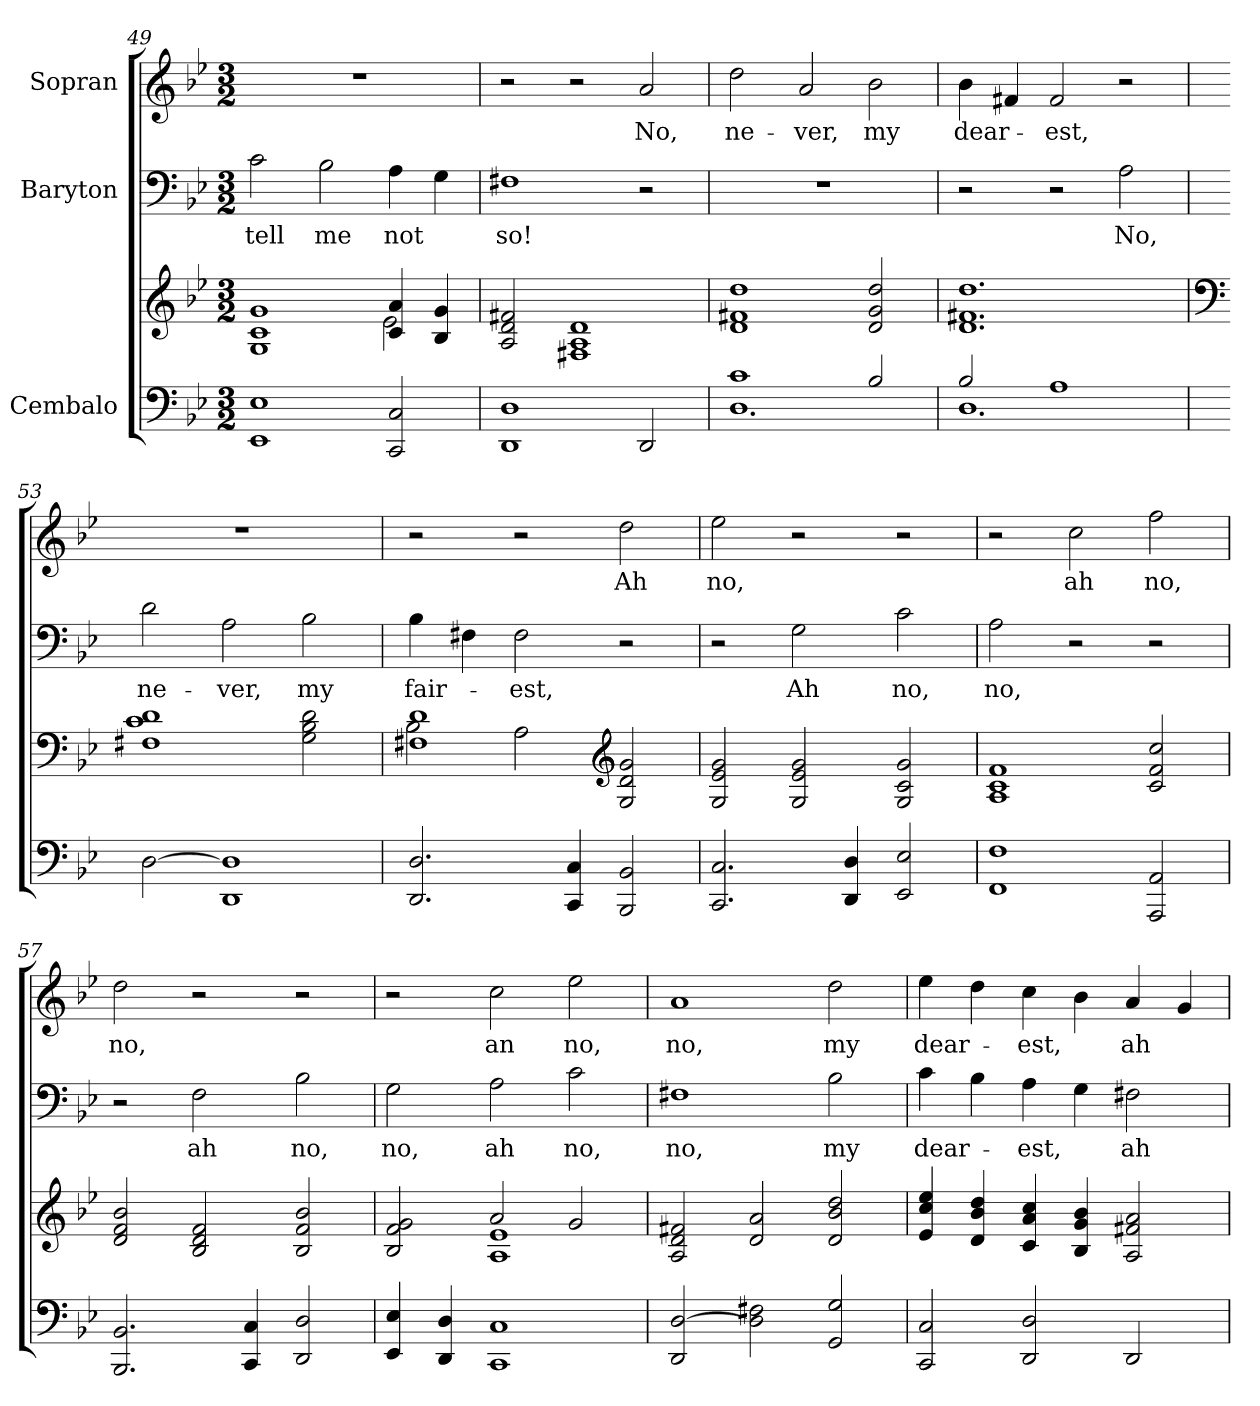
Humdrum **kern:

**kern	**kern	**kern	**text	**kern	**text
*part3	*part3	*part2	*part2	*part1	*part1
*staff4	*staff3	*staff2	*staff2	*staff1	*staff1
*I"Cembalo	*	*I"Baryton	*	*I"Sopran	*
*clefF4	*clefG2	*clefF4	*	*clefG2	*
*k[b-e-]	*k[b-e-]	*k[b-e-]	*	*k[b-e-]	*
*M3/2	*M3/2	*M3/2	*	*M3/2	*
=49	=49	=49	=49	=49	=49
*	*^	*	*	*	*
!	!	!	!	!LO:LY:b	!	!
1EE- 1E-	1G 1c 1g	1ryy	2c\	tell	1.r	.
!	!	!	!	!LO:LY:b	!	!
.	.	.	2B-\	me	.	.
!	!	!	!	!LO:LY:b	!	!
2CC/ 2C/	4c/ 4a/	2e-\	4A\	not	.	.
.	4B-/ 4g/	.	4G\	.	.	.
*	*v	*v	*	*	*	*
=50	=50	=50	=50	=50	=50
!	!	!	!LO:LY:b	!	!
1DD 1D	2A/ 2d/ 2f#X/	1F#X	so!	2r	.
.	1F#X 1A 1d	.	.	2r	.
!	!	!	!	!	!LO:LY:b
2DD/	.	2r	.	2a/	No,
=51	=51	=51	=51	=51	=51
*^	*	*	*	*	*
!	!	!	!	!	!	!LO:LY:b
1c	1.D	1d 1f#X 1dd	1.r	.	2dd\	ne-
!	!	!	!	!	!	!LO:LY:b
.	.	.	.	.	2a/	-ver,
!	!	!	!	!	!	!LO:LY:b
2B-/	.	2d/ 2g/ 2dd/	.	.	2b-\	my
!!LO:LB:g=z
=52	=52	=52	=52	=52	=52	=52
!	!	!	!	!	!	!LO:LY:b
2B-/	1.D	1.d 1.f#X 1.dd	2r	.	4b-\	dear-
.	.	.	.	.	4f#X/	.
!	!	!	!	!	!	!LO:LY:b
1A	.	.	2r	.	2f#/	-est,
!	!	!	!	!LO:LY:b	!	!
.	.	.	2A\	No,	2r	.
*v	*v	*	*	*	*	*
=53	=53	=53	=53	=53	=53
*	*clefF4	*	*	*	*
!	!	!	!LO:LY:b	!	!
[2D\	1F#X 1c 1d	2d\	ne-	1.r	.
!	!	!	!LO:LY:b	!	!
1DD 1D]	.	2A\	-ver,	.	.
!	!	!	!LO:LY:b	!	!
.	2G\ 2B-\ 2d\	2B-\	my	.	.
=54	=54	=54	=54	=54	=54
*	*^	*	*	*	*
!	!	!	!	!LO:LY:b	!	!
2.DD/ 2.D/	1F#X 1d	2B-\	4B-\	fair-	2r	.
.	.	.	4F#X\	.	.	.
!	!	!	!	!LO:LY:b	!	!
.	.	2A\	2F#\	-est,	2r	.
4CC/ 4C/	.	.	.	.	.	.
*	*clefG2	*	*	*	*	*
!	!	!	!	!	!	!LO:LY:b
2BBB-/ 2BB-/	2G/ 2d/ 2g/	2ryy	2r	.	2dd\	Ah
=55	=55	=55	=55	=55	=55	=55
!	!	!	!	!	!	!LO:LY:b
*	*v	*v	*	*	*	*
2.CC/ 2.C/	2G/ 2e-/ 2g/	2r	.	2ee-\	no,
!	!	!	!LO:LY:b	!	!
.	2G/ 2e-/ 2g/	2G\	Ah	2r	.
4DD/ 4D/	.	.	.	.	.
!	!	!	!LO:LY:b	!	!
2EE-/ 2E-/	2G/ 2c/ 2g/	2c\	no,	2r	.
=56	=56	=56	=56	=56	=56
!	!	!	!LO:LY:b	!	!
1FF 1F	1A 1c 1f	2A\	no,	2r	.
!	!	!	!	!	!LO:LY:b
.	.	2r	.	2cc\	ah
!	!	!	!	!	!LO:LY:b
2AAA/ 2AA/	2c/ 2f/ 2cc/	2r	.	2ff\	no,
=57	=57	=57	=57	=57	=57
!	!	!	!	!	!LO:LY:b
2.BBB-/ 2.BB-/	2d/ 2f/ 2b-/	2r	.	2dd\	no,
!	!	!	!LO:LY:b	!	!
.	2B-/ 2d/ 2f/	2F\	ah	2r	.
4CC/ 4C/	.	.	.	.	.
!	!	!	!LO:LY:b	!	!
2DD/ 2D/	2B-/ 2f/ 2b-/	2B-\	no,	2r	.
!!LO:PB:g=z
=58	=58	=58	=58	=58	=58
*	*^	*	*	*	*
!	!	!	!	!LO:LY:b	!	!
4EE-/ 4E-/	2B-/ 2f/ 2g/	2ryy	2G\	no,	2r	.
4DD/ 4D/	.	.	.	.	.	.
!	!	!	!	!LO:LY:b	!	!LO:LY:b
1CC 1C	2a/	1A 1e-	2A\	ah	2cc\	an
!	!	!	!	!LO:LY:b	!	!LO:LY:b
.	2g/	.	2c\	no,	2ee-\	no,
*	*v	*v	*	*	*	*
=59	=59	=59	=59	=59	=59
!	!	!	!LO:LY:b	!	!LO:LY:b
2DD/ [2D/	2A/ 2d/ 2f#X/	1F#X	no,	1a	no,
2D\] 2F#X\	2d/ 2a/	.	.	.	.
!	!	!	!LO:LY:b	!	!LO:LY:b
2GG/ 2G/	2d/ 2b-/ 2dd/	2B-\	my	2dd\	my
=60	=60	=60	=60	=60	=60
!	!	!	!LO:LY:b	!	!LO:LY:b
2CC/ 2C/	4e-/ 4cc/ 4ee-/	4c\	dear-	4ee-\	dear-
.	4d/ 4b-/ 4dd/	4B-\	.	4dd\	.
!	!	!	!LO:LY:b	!	!LO:LY:b
2DD/ 2D/	4c/ 4a/ 4cc/	4A\	-est,	4cc\	-est,
.	4B-/ 4g/ 4b-/	4G\	.	4b-\	.
!	!	!	!LO:LY:b	!	!LO:LY:b
2DD/	2A/ 2f#X/ 2a/	2F#X\	ah	4a/	ah
.	.	.	.	4g/	.
=	=	=	=	=	=
*-	*-	*-	*-	*-	*-
